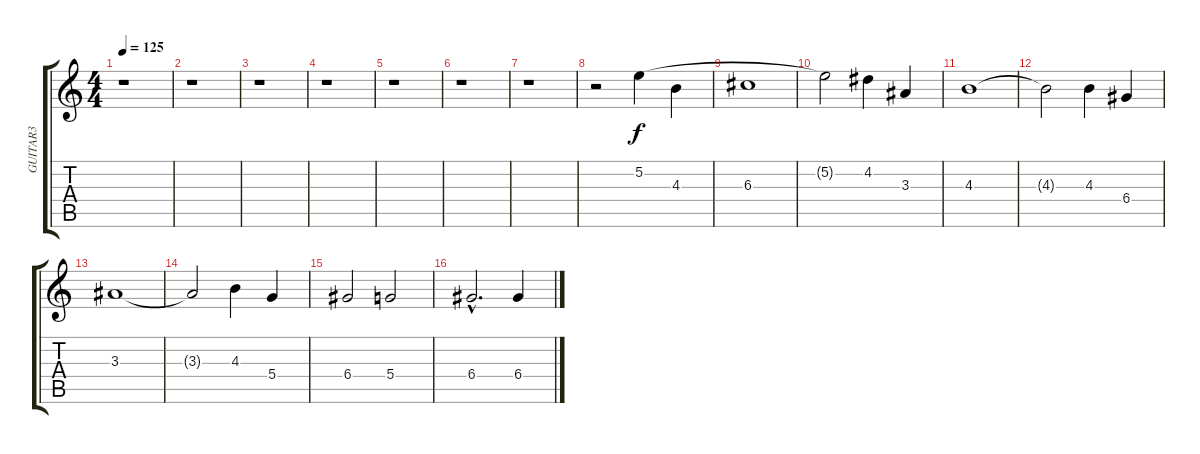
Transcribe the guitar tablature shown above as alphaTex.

\track ("GUITAR3" "GUITAR3") {instrument overdrivenguitar}
\staff {score tabs}
\tuning (E4 B3 G3 D3 A2 E2) {hide}
\ts (4 4)
\tempo 125
\clef g2
\ks c
r.1{dy f} |
r.1 |
r.1 |
r.1 |
r.1 |
r.1 |
r.1 |
r.2 5.2.4 4.3.4 |
6.3.1 |
5.2{t}.2 4.2.4 3.3.4 |
4.3.1 |
4.3{t}.2 4.3.4 6.4.4 |
3.3.1 |
3.3{t}.2 4.3.4 5.4.4 |
6.4.2 5.4.2 |
6.4{hac}.2{d} 6.4.4
